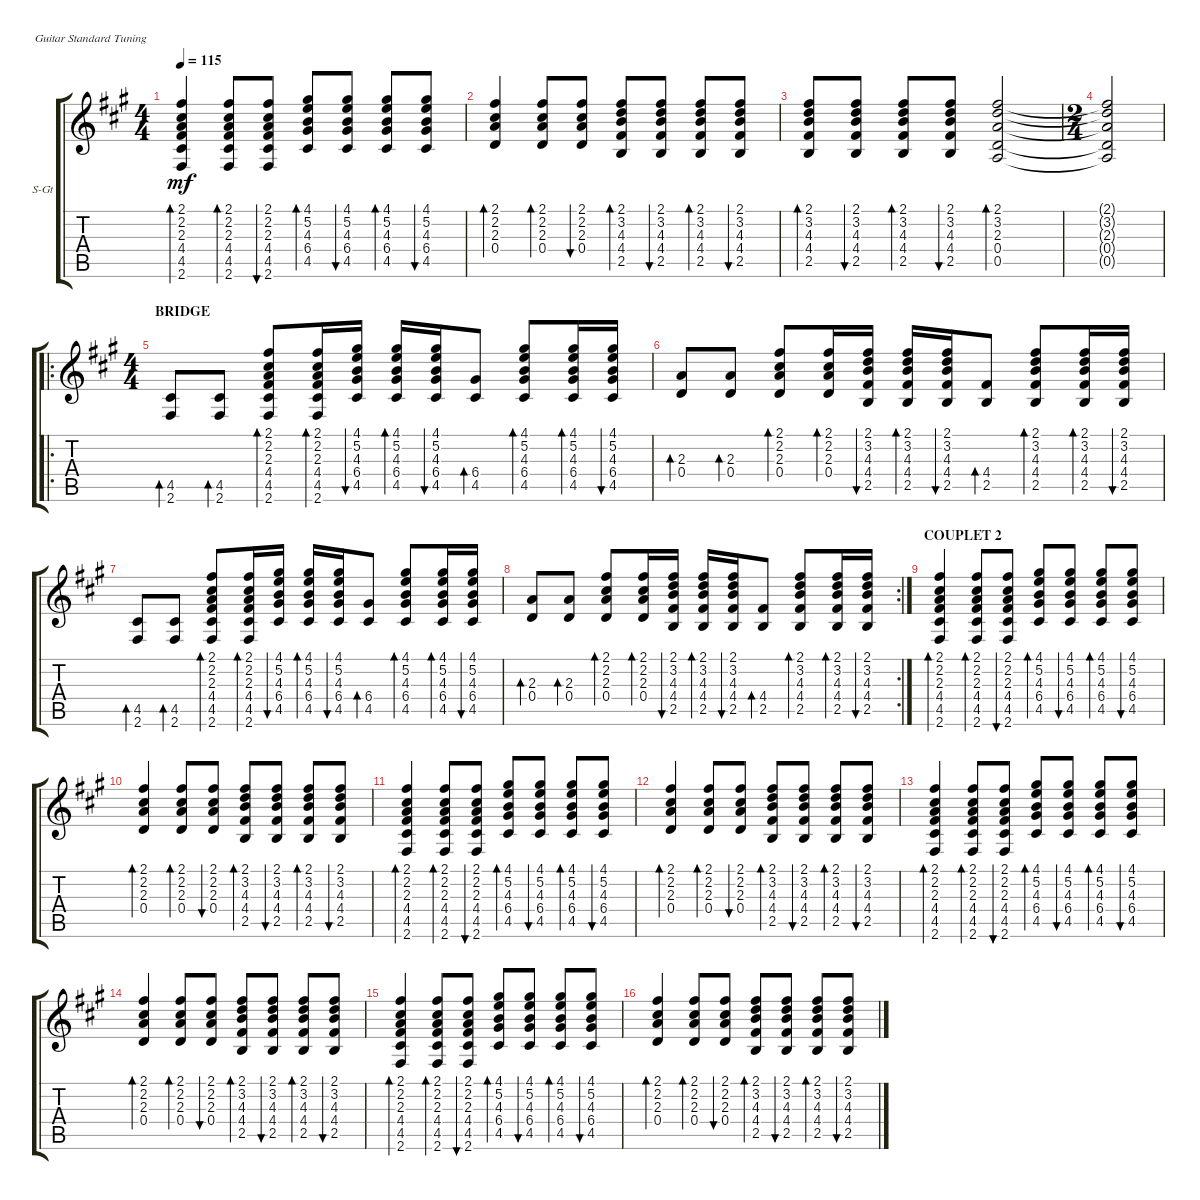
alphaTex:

\defaultSystemsLayout 4
\bracketExtendMode groupsimilarinstruments
\firstSystemTrackNameOrientation horizontal
\otherSystemsTrackNameOrientation horizontal
\track ("Steel Guitar" "S-Gt") {instrument acousticguitarsteel}
\staff {score tabs}
\tuning (E4 B3 G3 D3 A2 E2)
\ts (4 4)
\tempo 115
\clef g2
\ks f#minor
(2.6 4.5 4.4 2.3 2.2 2.1).4{bd 30 dy mf} (2.6 4.5 4.4 2.3 2.2 2.1).8{bd 30} (2.6 4.5 4.4 2.3 2.2 2.1).8{bu 30} (4.5 6.4 4.3 5.2 4.1).8{bd 30} (4.5 6.4 4.3 5.2 4.1).8{bu 30} (4.5 6.4 4.3 5.2 4.1).8{bd 30} (4.5 6.4 4.3 5.2 4.1).8{bu 30} |
(0.4 2.3 2.2 2.1).4{bd 30} (0.4 2.3 2.2 2.1).8{bd 30} (0.4 2.3 2.2 2.1).8{bu 30} (2.5 4.4 4.3 3.2 2.1).8{bd 30} (2.5 4.4 4.3 3.2 2.1).8{bu 30} (2.5 4.4 4.3 3.2 2.1).8{bd 30} (2.5 4.4 4.3 3.2 2.1).8{bu 30} |
(2.5 4.4 4.3 3.2 2.1).8{bd 30} (2.5 4.4 4.3 3.2 2.1).8{bu 30} (2.5 4.4 4.3 3.2 2.1).8{bd 30} (2.5 4.4 4.3 3.2 2.1).8{bu 30} (0.5 0.4 2.3 3.2 2.1).2{bd 30} |
\ts (2 4)
(0.5{t} 0.4{t} 2.3{t} 3.2{t} 2.1{t}).2 |
\ro
\ts (4 4)
\section ("" "BRIDGE")
(2.6 4.5).8{bd 30} (2.6 4.5).8{bd 30} (2.6 4.5 4.4 2.3 2.2 2.1).8{bd 30} (4.5 4.4 2.3 2.2 2.1 2.6).16{bd 30} (4.5 6.4 4.3 5.2 4.1).16{bu 30} (4.5 6.4 4.3 5.2 4.1).16{bd 30} (4.5 6.4 4.3 5.2 4.1).16{bu 30} (4.5 6.4).8{bd 30} (4.5 6.4 4.3 5.2 4.1).8{bd 30} (4.5 6.4 4.3 5.2 4.1).16{bd 30} (4.5 6.4 4.3 5.2 4.1).16{bu 30} |
(0.4 2.3).8{bd 30} (0.4 2.3).8{bd 30} (0.4 2.3 2.2 2.1).8{bd 30} (0.4 2.3 2.2 2.1).16{bd 30} (4.4 4.3 3.2 2.1 2.5).16{bu 30} (2.5 4.4 4.3 3.2 2.1).16{bd 30} (2.5 4.4 4.3 3.2 2.1).16{bu 30} (2.5 4.4).8{bd 30} (2.5 4.4 4.3 3.2 2.1).8{bd 30} (2.5 4.4 4.3 3.2 2.1).16{bd 30} (2.5 4.4 4.3 3.2 2.1).16{bu 30} |
(2.6 4.5).8{bd 30} (2.6 4.5).8{bd 30} (2.6 4.5 4.4 2.3 2.2 2.1).8{bd 30} (4.5 4.4 2.3 2.2 2.1 2.6).16{bd 30} (4.5 6.4 4.3 5.2 4.1).16{bu 30} (4.5 6.4 4.3 5.2 4.1).16{bd 30} (4.5 6.4 4.3 5.2 4.1).16{bu 30} (4.5 6.4).8{bd 30} (4.5 6.4 4.3 5.2 4.1).8{bd 30} (4.5 6.4 4.3 5.2 4.1).16{bd 30} (4.5 6.4 4.3 5.2 4.1).16{bu 30} |
\rc 2
(0.4 2.3).8{bd 30} (0.4 2.3).8{bd 30} (0.4 2.3 2.2 2.1).8{bd 30} (0.4 2.3 2.2 2.1).16{bd 30} (4.4 4.3 3.2 2.1 2.5).16{bu 30} (2.5 4.4 4.3 3.2 2.1).16{bd 30} (2.5 4.4 4.3 3.2 2.1).16{bu 30} (2.5 4.4).8{bd 30} (2.5 4.4 4.3 3.2 2.1).8{bd 30} (2.5 4.4 4.3 3.2 2.1).16{bd 30} (2.5 4.4 4.3 3.2 2.1).16{bu 30} |
\section ("" "COUPLET 2")
(2.6 4.5 4.4 2.3 2.2 2.1).4{bd 30} (2.6 4.5 4.4 2.3 2.2 2.1).8{bd 30} (2.6 4.5 4.4 2.3 2.2 2.1).8{bu 30} (4.5 6.4 4.3 5.2 4.1).8{bd 30} (4.5 6.4 4.3 5.2 4.1).8{bu 30} (4.5 6.4 4.3 5.2 4.1).8{bd 30} (4.5 6.4 4.3 5.2 4.1).8{bu 30} |
(0.4 2.3 2.2 2.1).4{bd 30} (0.4 2.3 2.2 2.1).8{bd 30} (0.4 2.3 2.2 2.1).8{bu 30} (2.5 4.4 4.3 3.2 2.1).8{bd 30} (2.5 4.4 4.3 3.2 2.1).8{bu 30} (2.5 4.4 4.3 3.2 2.1).8{bd 30} (2.5 4.4 4.3 3.2 2.1).8{bu 30} |
(2.6 4.5 4.4 2.3 2.2 2.1).4{bd 30} (2.6 4.5 4.4 2.3 2.2 2.1).8{bd 30} (2.6 4.5 4.4 2.3 2.2 2.1).8{bu 30} (4.5 6.4 4.3 5.2 4.1).8{bd 30} (4.5 6.4 4.3 5.2 4.1).8{bu 30} (4.5 6.4 4.3 5.2 4.1).8{bd 30} (4.5 6.4 4.3 5.2 4.1).8{bu 30} |
(0.4 2.3 2.2 2.1).4{bd 30} (0.4 2.3 2.2 2.1).8{bd 30} (0.4 2.3 2.2 2.1).8{bu 30} (2.5 4.4 4.3 3.2 2.1).8{bd 30} (2.5 4.4 4.3 3.2 2.1).8{bu 30} (2.5 4.4 4.3 3.2 2.1).8{bd 30} (2.5 4.4 4.3 3.2 2.1).8{bu 30} |
(2.6 4.5 4.4 2.3 2.2 2.1).4{bd 30} (2.6 4.5 4.4 2.3 2.2 2.1).8{bd 30} (2.6 4.5 4.4 2.3 2.2 2.1).8{bu 30} (4.5 6.4 4.3 5.2 4.1).8{bd 30} (4.5 6.4 4.3 5.2 4.1).8{bu 30} (4.5 6.4 4.3 5.2 4.1).8{bd 30} (4.5 6.4 4.3 5.2 4.1).8{bu 30} |
(0.4 2.3 2.2 2.1).4{bd 30} (0.4 2.3 2.2 2.1).8{bd 30} (0.4 2.3 2.2 2.1).8{bu 30} (2.5 4.4 4.3 3.2 2.1).8{bd 30} (2.5 4.4 4.3 3.2 2.1).8{bu 30} (2.5 4.4 4.3 3.2 2.1).8{bd 30} (2.5 4.4 4.3 3.2 2.1).8{bu 30} |
(2.6 4.5 4.4 2.3 2.2 2.1).4{bd 30} (2.6 4.5 4.4 2.3 2.2 2.1).8{bd 30} (2.6 4.5 4.4 2.3 2.2 2.1).8{bu 30} (4.5 6.4 4.3 5.2 4.1).8{bd 30} (4.5 6.4 4.3 5.2 4.1).8{bu 30} (4.5 6.4 4.3 5.2 4.1).8{bd 30} (4.5 6.4 4.3 5.2 4.1).8{bu 30} |
(0.4 2.3 2.2 2.1).4{bd 30} (0.4 2.3 2.2 2.1).8{bd 30} (0.4 2.3 2.2 2.1).8{bu 30} (2.5 4.4 4.3 3.2 2.1).8{bd 30} (2.5 4.4 4.3 3.2 2.1).8{bu 30} (2.5 4.4 4.3 3.2 2.1).8{bd 30} (2.5 4.4 4.3 3.2 2.1).8{bu 30}
